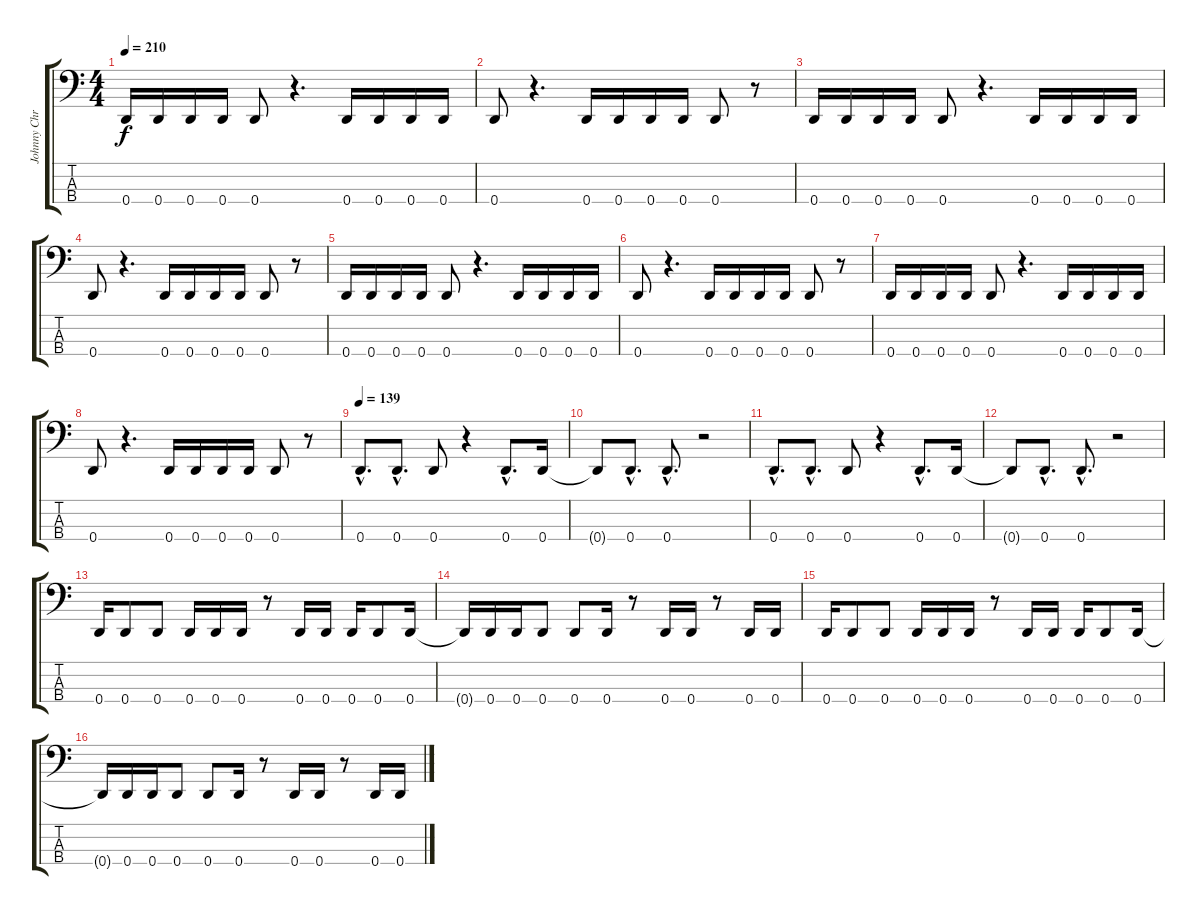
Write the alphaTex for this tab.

\track ("Johnny Christ" "Johnny Chr") {instrument electricbasspick}
\staff {score tabs}
\tuning (G2 D2 A1 D1) {hide}
\ts (4 4)
\tempo 210
\clef f4
\ks c
0.4.16{dy f} 0.4.16 0.4.16 0.4.16 0.4.8 r.4{d} 0.4.16 0.4.16 0.4.16 0.4.16 |
0.4.8 r.4{d} 0.4.16 0.4.16 0.4.16 0.4.16 0.4.8 r.8 |
0.4.16 0.4.16 0.4.16 0.4.16 0.4.8 r.4{d} 0.4.16 0.4.16 0.4.16 0.4.16 |
0.4.8 r.4{d} 0.4.16 0.4.16 0.4.16 0.4.16 0.4.8 r.8 |
0.4.16 0.4.16 0.4.16 0.4.16 0.4.8 r.4{d} 0.4.16 0.4.16 0.4.16 0.4.16 |
0.4.8 r.4{d} 0.4.16 0.4.16 0.4.16 0.4.16 0.4.8 r.8 |
0.4.16 0.4.16 0.4.16 0.4.16 0.4.8 r.4{d} 0.4.16 0.4.16 0.4.16 0.4.16 |
0.4.8 r.4{d} 0.4.16 0.4.16 0.4.16 0.4.16 0.4.8 r.8 |
\tempo 139
0.4{hac}.8{d} 0.4{hac}.8{d} 0.4.8 r.4 0.4{hac}.8{d} 0.4.16 |
0.4{t}.8 0.4{hac}.8{d} 0.4{hac}.8{d} r.2 |
0.4{hac}.8{d} 0.4{hac}.8{d} 0.4.8 r.4 0.4{hac}.8{d} 0.4.16 |
0.4{t}.8 0.4{hac}.8{d} 0.4{hac}.8{d} r.2 |
0.4.16 0.4.8 0.4.8 0.4.16 0.4.16 0.4.16 r.8 0.4.16 0.4.16 0.4.16 0.4.8 0.4.16 |
0.4{t}.16 0.4.16 0.4.16 0.4.8 0.4.8 0.4.16 r.8 0.4.16 0.4.16 r.8 0.4.16 0.4.16 |
0.4.16 0.4.8 0.4.8 0.4.16 0.4.16 0.4.16 r.8 0.4.16 0.4.16 0.4.16 0.4.8 0.4.16 |
0.4{t}.16 0.4.16 0.4.16 0.4.8 0.4.8 0.4.16 r.8 0.4.16 0.4.16 r.8 0.4.16 0.4.16
